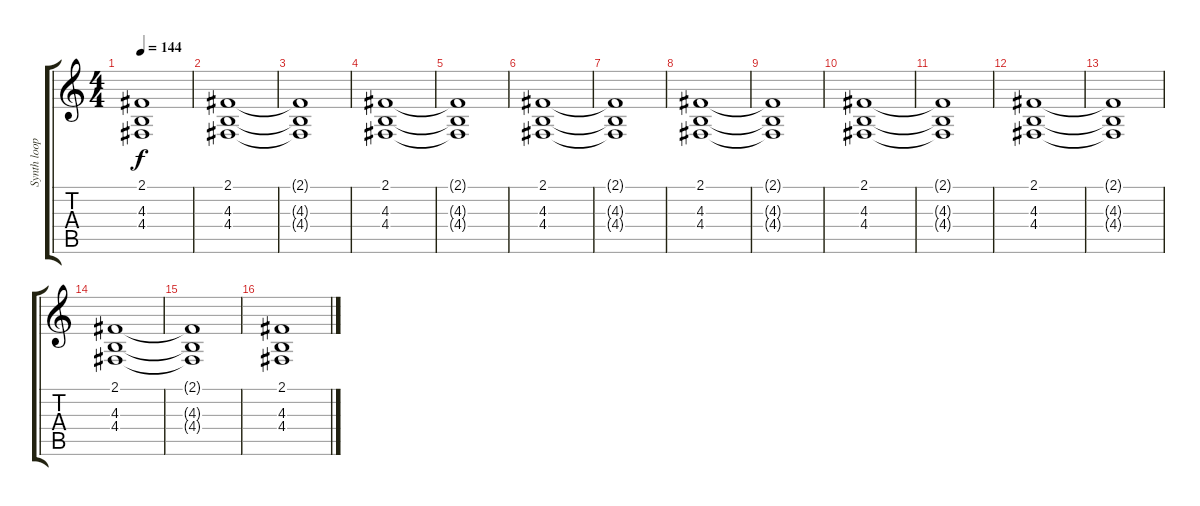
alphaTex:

\track ("Synth loop 2" "Synth loop") {instrument drawbarorgan}
\staff {score tabs}
\tuning (E4 B3 G3 D3 A2 E2) {hide}
\ts (4 4)
\tempo 144
\clef g2
\ks c
(2.1{t} 4.3{t} 4.4{t}).1{dy f} |
(2.1 4.3 4.4).1 |
(2.1{t} 4.3{t} 4.4{t}).1 |
(2.1 4.3 4.4).1 |
(2.1{t} 4.3{t} 4.4{t}).1 |
(2.1 4.3 4.4).1 |
(2.1{t} 4.3{t} 4.4{t}).1 |
(2.1 4.3 4.4).1 |
(2.1{t} 4.3{t} 4.4{t}).1 |
(2.1 4.3 4.4).1 |
(2.1{t} 4.3{t} 4.4{t}).1 |
(2.1 4.3 4.4).1 |
(2.1{t} 4.3{t} 4.4{t}).1 |
(2.1 4.3 4.4).1 |
(2.1{t} 4.3{t} 4.4{t}).1 |
(2.1 4.3 4.4).1
